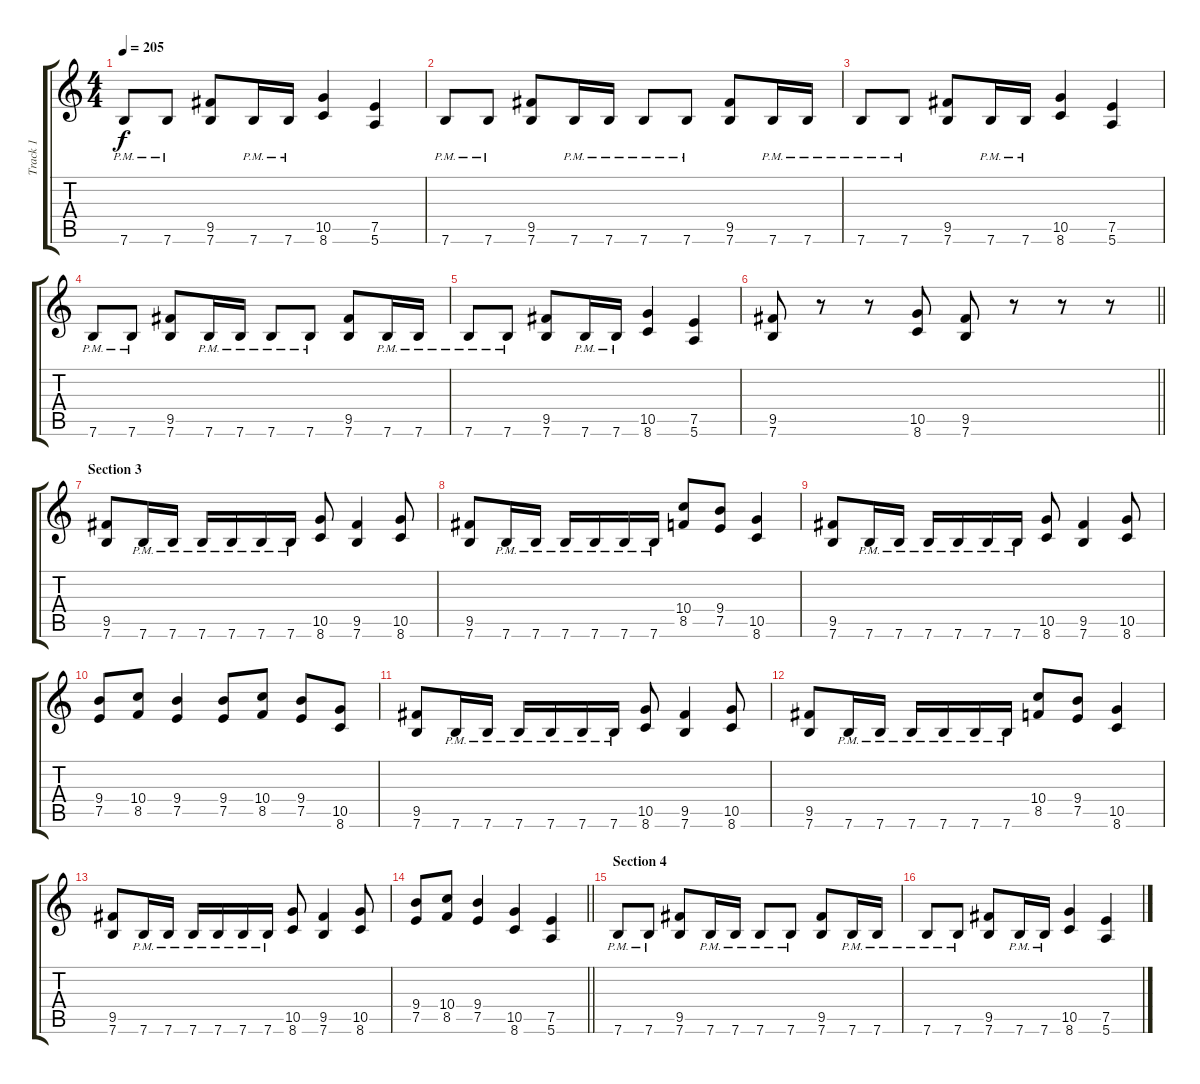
\track ("Track 1" "Track 1") {instrument distortionguitar}
\staff {score tabs}
\tuning (E4 B3 G3 D3 A2 E2) {hide}
\ts (4 4)
\tempo 205
\clef g2
\ks c
7.6{pm}.8{dy f} 7.6{pm}.8 (9.5 7.6).8 7.6{pm}.16 7.6{pm}.16 (10.5 8.6).4 (7.5 5.6).4 |
7.6{pm}.8 7.6{pm}.8 (9.5 7.6).8 7.6{pm}.16 7.6{pm}.16 7.6{pm}.8 7.6{pm}.8 (9.5 7.6).8 7.6{pm}.16 7.6{pm}.16 |
7.6{pm}.8 7.6{pm}.8 (9.5 7.6).8 7.6{pm}.16 7.6{pm}.16 (10.5 8.6).4 (7.5 5.6).4 |
7.6{pm}.8 7.6{pm}.8 (9.5 7.6).8 7.6{pm}.16 7.6{pm}.16 7.6{pm}.8 7.6{pm}.8 (9.5 7.6).8 7.6{pm}.16 7.6{pm}.16 |
7.6{pm}.8 7.6{pm}.8 (9.5 7.6).8 7.6{pm}.16 7.6{pm}.16 (10.5 8.6).4 (7.5 5.6).4 |
\barLineRight lightlight
(9.5 7.6).8 r.8 r.8 (10.5 8.6).8 (9.5 7.6).8 r.8 r.8 r.8 |
\section ("" "Section 3")
(9.5 7.6).8 7.6{pm}.16 7.6{pm}.16 7.6{pm}.16 7.6{pm}.16 7.6{pm}.16 7.6{pm}.16 (10.5 8.6).8 (9.5 7.6).4 (10.5 8.6).8 |
(9.5 7.6).8 7.6{pm}.16 7.6{pm}.16 7.6{pm}.16 7.6{pm}.16 7.6{pm}.16 7.6{pm}.16 (10.4 8.5).8 (9.4 7.5).8 (10.5 8.6).4 |
(9.5 7.6).8 7.6{pm}.16 7.6{pm}.16 7.6{pm}.16 7.6{pm}.16 7.6{pm}.16 7.6{pm}.16 (10.5 8.6).8 (9.5 7.6).4 (10.5 8.6).8 |
(9.4 7.5).8 (10.4 8.5).8 (9.4 7.5).4 (9.4 7.5).8 (10.4 8.5).8 (9.4 7.5).8 (10.5 8.6).8 |
(9.5 7.6).8 7.6{pm}.16 7.6{pm}.16 7.6{pm}.16 7.6{pm}.16 7.6{pm}.16 7.6{pm}.16 (10.5 8.6).8 (9.5 7.6).4 (10.5 8.6).8 |
(9.5 7.6).8 7.6{pm}.16 7.6{pm}.16 7.6{pm}.16 7.6{pm}.16 7.6{pm}.16 7.6{pm}.16 (10.4 8.5).8 (9.4 7.5).8 (10.5 8.6).4 |
(9.5 7.6).8 7.6{pm}.16 7.6{pm}.16 7.6{pm}.16 7.6{pm}.16 7.6{pm}.16 7.6{pm}.16 (10.5 8.6).8 (9.5 7.6).4 (10.5 8.6).8 |
\barLineRight lightlight
(9.4 7.5).8 (10.4 8.5).8 (9.4 7.5).4 (10.5 8.6).4 (7.5 5.6).4 |
\section ("" "Section 4")
7.6{pm}.8 7.6{pm}.8 (9.5 7.6).8 7.6{pm}.16 7.6{pm}.16 7.6{pm}.8 7.6{pm}.8 (9.5 7.6).8 7.6{pm}.16 7.6{pm}.16 |
7.6{pm}.8 7.6{pm}.8 (9.5 7.6).8 7.6{pm}.16 7.6{pm}.16 (10.5 8.6).4 (7.5 5.6).4
